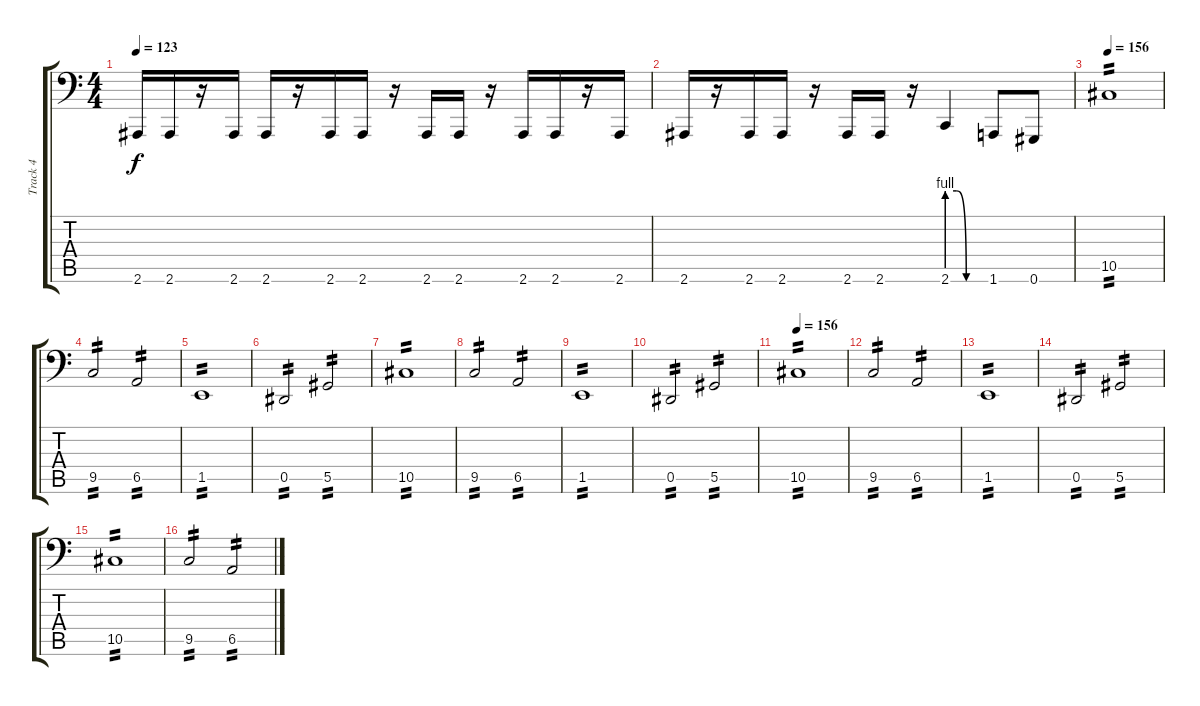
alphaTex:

\track ("Track 4" "Track 4") {instrument electricbassfinger}
\staff {score tabs}
\tuning (Bb2 Gb2 Db2 Ab1 Eb1 Ab0) {hide}
\ts (4 4)
\tempo 123
\clef f4
\ks c
2.6.16{dy f} 2.6.16 r.16 2.6.16 2.6.16 r.16 2.6.16 2.6.16 r.16 2.6.16 2.6.16 r.16 2.6.16 2.6.16 r.16 2.6.16 |
2.6.16 r.16 2.6.16 2.6.16 r.16 2.6.16 2.6.16 r.16 2.6{be (custom 0 4 15 4 30 0 60 0)}.4 1.6.8 0.6.8 |
\tempo 156
10.5.1{tp 2} |
9.5.2{tp 2} 6.5.2{tp 2} |
1.5.1{tp 2} |
0.5.2{tp 2} 5.5.2{tp 2} |
10.5.1{tp 2} |
9.5.2{tp 2} 6.5.2{tp 2} |
1.5.1{tp 2} |
0.5.2{tp 2} 5.5.2{tp 2} |
\tempo 156
10.5.1{tp 2} |
9.5.2{tp 2} 6.5.2{tp 2} |
1.5.1{tp 2} |
0.5.2{tp 2} 5.5.2{tp 2} |
10.5.1{tp 2} |
9.5.2{tp 2} 6.5.2{tp 2}
